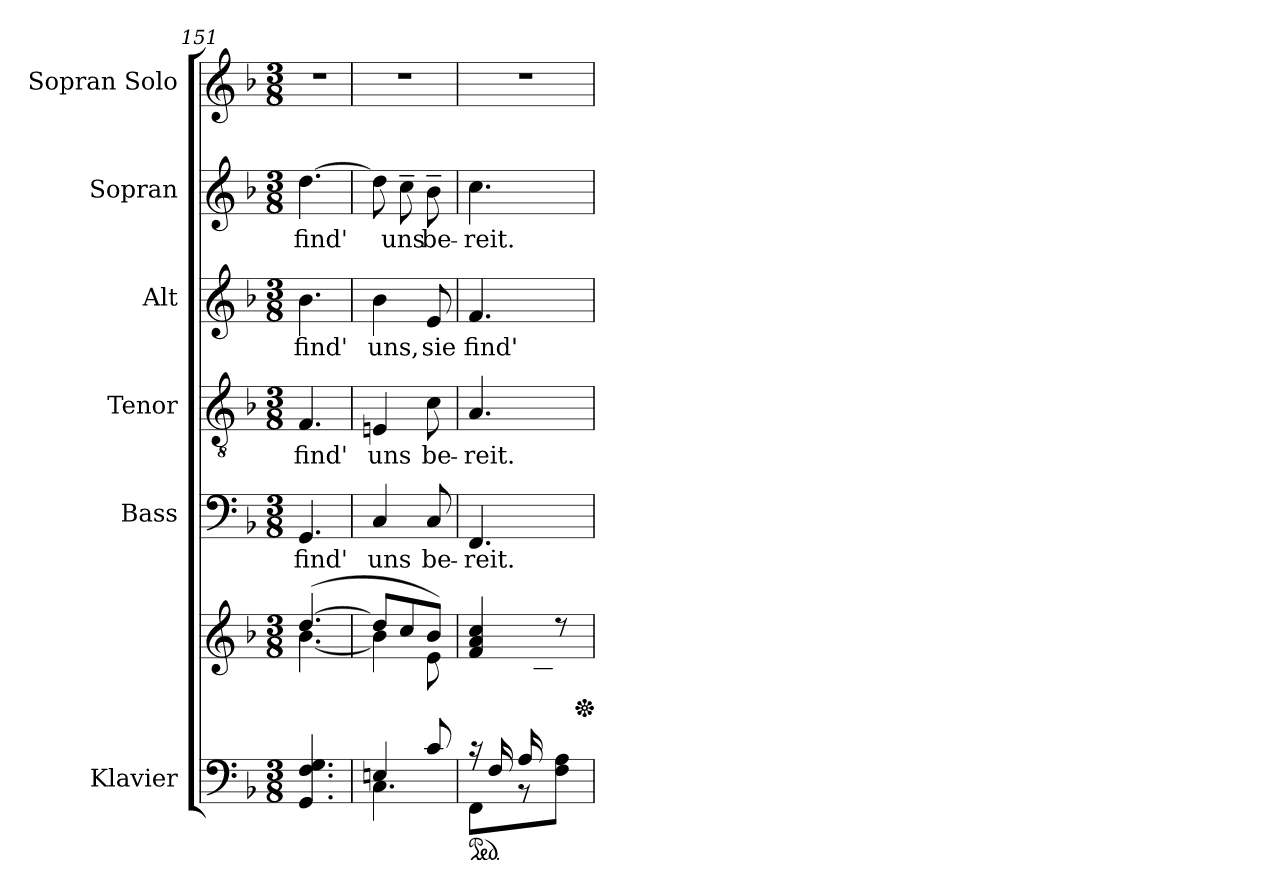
**kern	**kern	**kern	**text	**kern	**text	**kern	**text	**kern	**text	**kern
*part6	*part6	*part5	*part5	*part4	*part4	*part3	*part3	*part2	*part2	*part1
*staff7	*staff6	*staff5	*staff5	*staff4	*staff4	*staff3	*staff3	*staff2	*staff2	*staff1
*I"Klavier	*	*I"Bass	*	*I"Tenor	*	*I"Alt	*	*I"Sopran	*	*I"Sopran Solo
*	*	*I'B	*	*I'T	*	*I'A	*	*I'S	*	*
*clefF4	*clefG2	*clefF4	*	*clefGv2	*	*clefG2	*	*clefG2	*	*clefG2
*k[b-]	*k[b-]	*k[b-]	*	*k[b-]	*	*k[b-]	*	*k[b-]	*	*k[b-]
*M3/8	*M3/8	*M3/8	*	*M3/8	*	*M3/8	*	*M3/8	*	*M3/8
=151	=151	=151	=151	=151	=151	=151	=151	=151	=151	=151
*	*^	*	*	*	*	*	*	*	*	*
!	!	!	!	!LO:LY:b	!	!LO:LY:b	!	!LO:LY:b	!	!LO:LY:b	!
4.GG/ 4.F/ 4.G/	([4.dd/	[4.b-\	4.GG/	find'	4.F/	find'	4.b-\	find'	[4.dd\	find'	4.r
=152	=152	=152	=152	=152	=152	=152	=152	=152	=152	=152	=152
*^	*	*	*	*	*	*	*	*	*	*	*
!	!	!	!	!	!LO:LY:b	!	!LO:LY:b	!	!LO:LY:b	!	!	!
4En/	4.C\	8dd/L]	4b-\]	4C/	uns	4En/	uns	4b-\	uns,	8dd\]	.	4.r
!	!	!	!	!	!	!	!	!	!	!	!LO:LY:b	!
.	.	8cc/	.	.	.	.	.	.	.	8cc~\	uns	.
!	!	!	!	!	!LO:LY:b	!	!LO:LY:b	!	!LO:LY:b	!	!LO:LY:b	!
8c/	.	8b-/J)	8e\	8C/	be-	8c\	be-	8e/	sie	8b-~\	be-	.
=153	=153	=153	=153	=153	=153	=153	=153	=153	=153	=153	=153	=153
*ped	*	*	*	*	*	*	*	*	*	*	*	*
!	!	!	!	!	!LO:LY:b	!	!LO:LY:b	!	!LO:LY:b	!	!LO:LY:b	!
16r	8FF\L	4f/ 4a/ 4cc/	8.ryy	4.FF/	-reit.	4.A/	-reit.	4.f/	find'	4.cc\	-reit.	4.r
16F/LL	.	.	.	.	.	.	.	.	.	.	.	.
16A/	8r	.	.	.	.	.	.	.	.	.	.	.
8.ryy	.	.	16c\	.	.	.	.	.	.	.	.	.
.	8F\ 8A\J	8rdd	16f\	.	.	.	.	.	.	.	.	.
.	.	.	16e\JJ	.	.	.	.	.	.	.	.	.
*v	*v	*	*	*	*	*	*	*	*	*	*	*
*	*Xped	*	*	*	*	*	*	*	*	*	*
*	*v	*v	*	*	*	*	*	*	*	*	*
=	=	=	=	=	=	=	=	=	=	=
*-	*-	*-	*-	*-	*-	*-	*-	*-	*-	*-
